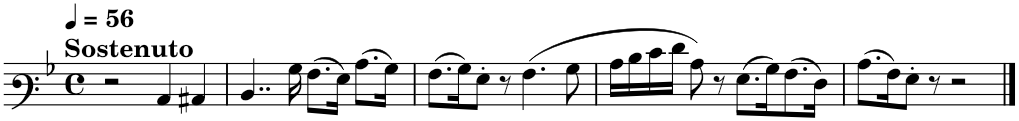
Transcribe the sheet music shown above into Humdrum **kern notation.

**kern
*part1
*staff1
*I"Piano
*I'Pno.
*clefF3
*k[b-]
*M4/4
*met(c)
*MM56
=1
!LO:TX:a:t=Sostenuto
2r
4C/
4C#X/
=2
4..D/
16B-\
(8.A\L
16G\Jk)
(8.c\L
16B-\Jk)
=3
(8.A\L
16B-\K)
8G'\J
8r
(4.A\
8B-\
=4
16c\LL
16d\
16e\
16f\JJ
8c\)
8r
(8.G\L
16B-\K)
(8.A\
16F\Jk)
=5
(8.c\L
16A\K)
8G'\J
8r
2r
==
*-
